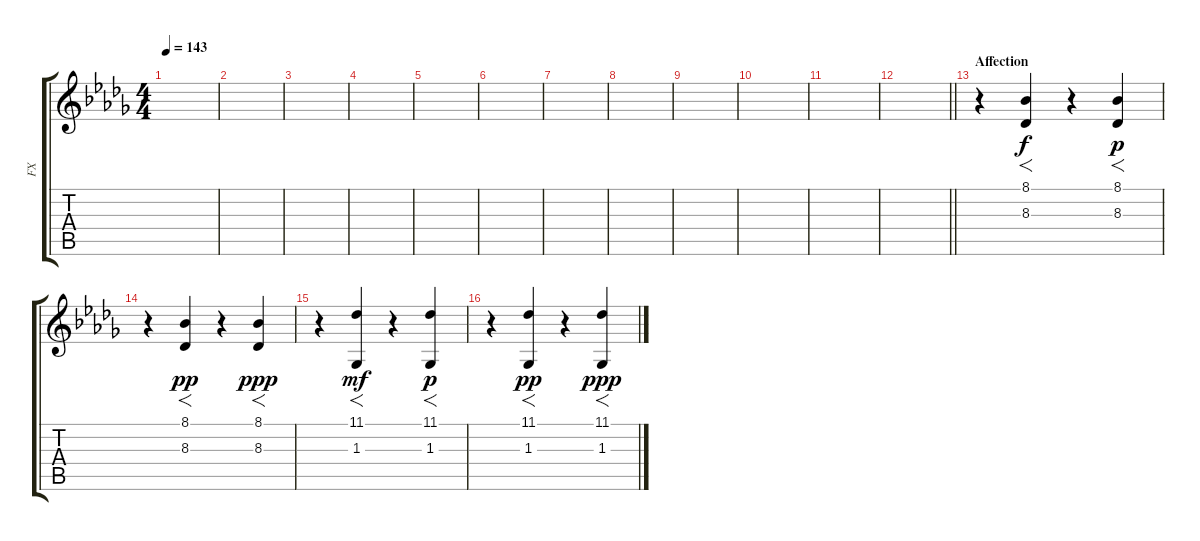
\track ("FX" "FX") {instrument drawbarorgan}
\staff {score tabs}
\tuning (D4 A3 F3 C3 G2 C2) {hide}
\ts (4 4)
\tempo 143
\clef g2
\ks db
|
|
|
|
|
|
|
|
|
|
|
\barLineRight lightlight
|
\section ("" "Affection")
r.4 (8.1 8.3).4{f} r.4 (8.1 8.3).4{f dy p} |
r.4 (8.1 8.3).4{f dy pp} r.4 (8.1 8.3).4{f dy ppp} |
r.4 (11.1 1.3).4{f dy mf} r.4 (11.1 1.3).4{f dy p} |
r.4 (11.1 1.3).4{f dy pp} r.4 (11.1 1.3).4{f dy ppp}
